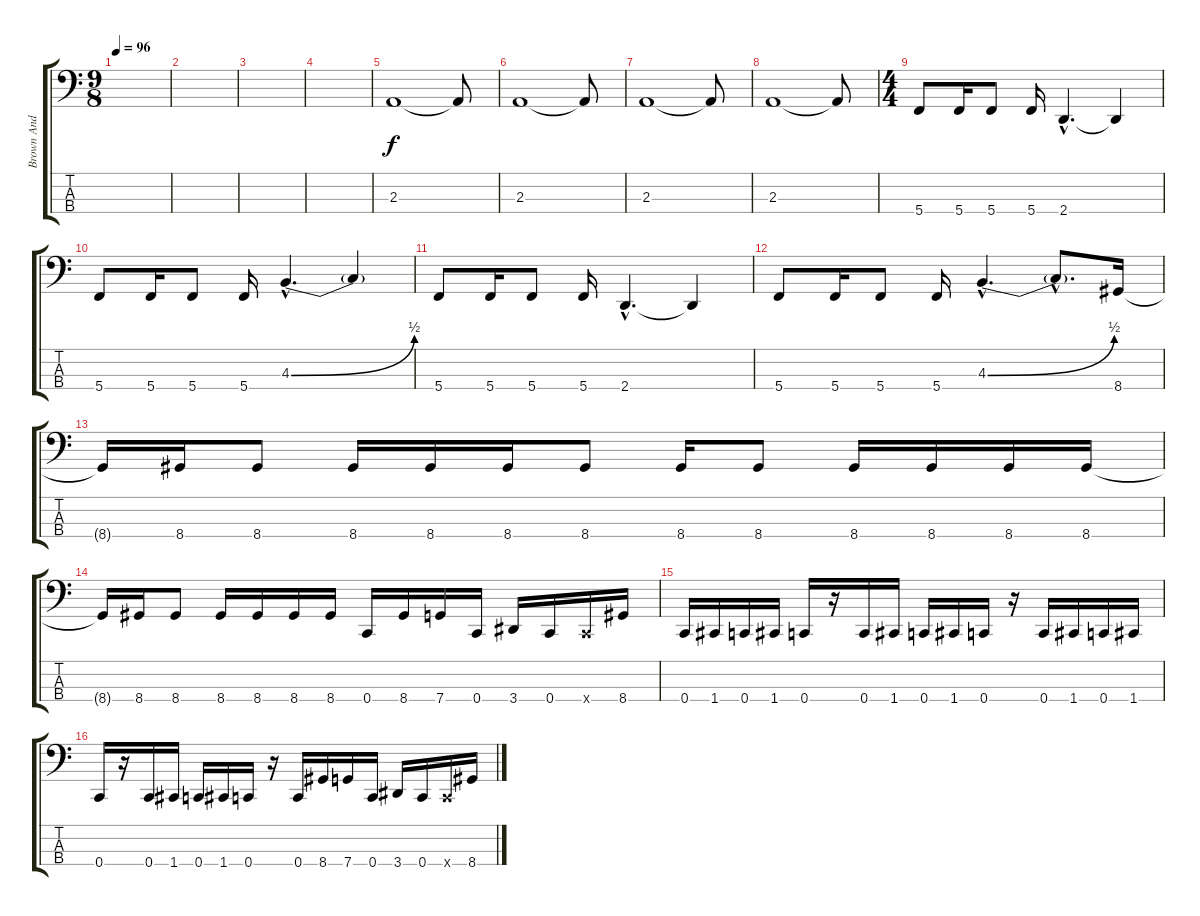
\track ("Brown And Sticky" "Brown And ") {instrument electricbasspick}
\staff {score tabs}
\tuning (F2 C2 G1 C1) {hide}
\ts (9 8)
\tempo 96
\clef f4
\ks c
|
|
|
|
2.3.1 2.3{t}.8 |
2.3.1 2.3{t}.8 |
2.3.1 2.3{t}.8 |
2.3.1 2.3{t}.8 |
\ts (4 4)
5.4.8 5.4.16 5.4.8 5.4.16 2.4{hac}.4{d} 2.4{t}.4 |
5.4.8 5.4.16 5.4.8 5.4.16 4.3{be (bend 0 0 60 2) hac}.4{d} 4.3{t}.4 |
5.4.8 5.4.16 5.4.8 5.4.16 2.4{hac}.4{d} 2.4{t}.4 |
5.4.8 5.4.16 5.4.8 5.4.16 4.3{be (bend 0 0 60 2) hac}.4{d} 4.3{hac t}.8{d} 8.4.16 |
8.4{t}.16 8.4.16 8.4.8 8.4.16 8.4.16 8.4.16 8.4.8 8.4.16 8.4.8 8.4.16 8.4.16 8.4.16 8.4.16 |
8.4{t}.16 8.4.16 8.4.8 8.4.16 8.4.16 8.4.16 8.4.16 0.4.16 8.4.16 7.4.16 0.4.16 3.4.16 0.4.16 0.4{x}.16 8.4.16 |
0.4.16 1.4.16 0.4.16 1.4.16 0.4.16 r.16 0.4.16 1.4.16 0.4.16 1.4.16 0.4.16 r.16 0.4.16 1.4.16 0.4.16 1.4.16 |
0.4.16 r.16 0.4.16 1.4.16 0.4.16 1.4.16 0.4.16 r.16 0.4.16 8.4.16 7.4.16 0.4.16 3.4.16 0.4.16 0.4{x}.16 8.4.16
